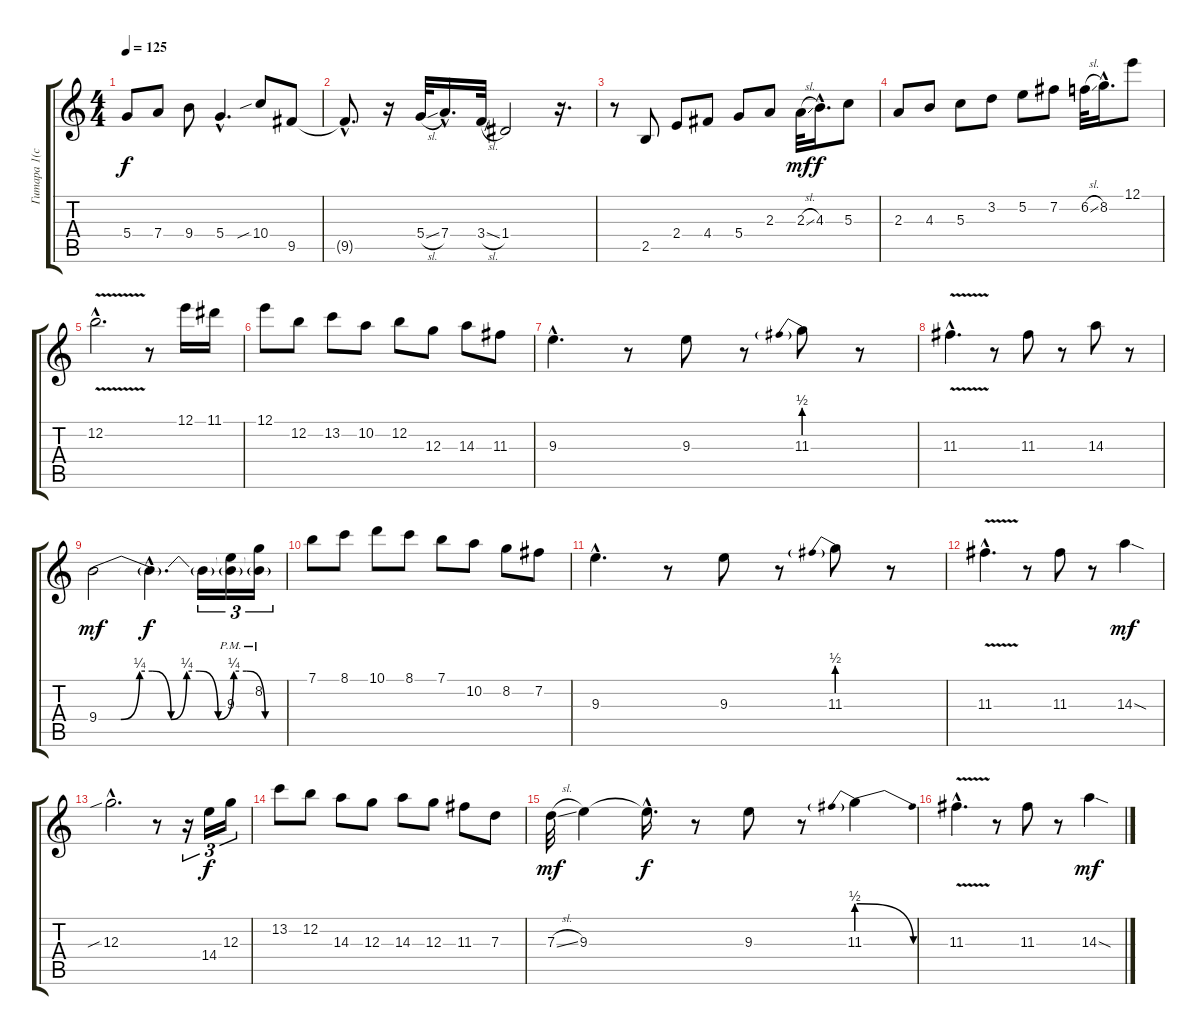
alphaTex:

\track ("Гитара 1(соло)" "Гитара 1(с") {instrument overdrivenguitar}
\staff {score tabs}
\tuning (E4 B3 G3 D3 A2 E2) {hide}
\ts (4 4)
\tempo 125
\clef g2
\ks c
5.4.8{dy f} 7.4.8 9.4.8 5.4{hac}.4{d} 10.4{sib}.8 9.5.8 |
9.5{hac t}.8{d} r.16 5.4{sl}.32 7.4{hac}.16{d} 3.4{sl}.32 1.4.2 r.16{d} |
r.8 2.5.8 2.4.8 4.4.8 5.4.8 2.3.8 2.3{sl}.32{dy mf} 4.3{hac}.16{d dy f} 5.3.8 |
2.3.8 4.3.8 5.3.8 3.2.8 5.2.8 7.2.8 6.2{sl}.32 8.2{hac}.16{d} 12.1.8 |
12.2{v hac}.2{d} r.8 12.1.16 11.1.16 |
12.1.8 12.2.8 13.2.8 10.2.8 12.2.8 12.3.8 14.3.8 11.3.8 |
9.3{hac}.4{d} r.8 9.3.8 r.8 11.3{be (prebend 0 2 60 2)}.8 r.8 |
11.3{v hac}.4{d} r.8 11.3.8 r.8 14.3.8 r.8 |
9.4{be (custom 0 0 7 0 13 1 17 1 23 0 28 1 32 1 38 0 43 1 47 1 53 0 60 0)}.2{dy mf} 9.4{hac t}.4{d dy f} 9.4{t}.16{tu (3 2)} (9.3{pm} 9.4{t}).16{tu (3 2)} (8.2{pm} 9.4{t}).16{tu (3 2)} |
7.1.8 8.1.8 10.1.8 8.1.8 7.1.8 10.2.8 8.2.8 7.2.8 |
9.3{hac}.4{d} r.8 9.3.8 r.8 11.3{be (prebend 0 2 60 2)}.8 r.8 |
11.3{v hac}.4{d} r.8 11.3.8 r.8 14.3{sod}.4{dy mf} |
12.3{sib hac}.2{d} r.8 r.16{tu (3 2)} 14.4.16{tu (3 2) dy f} 12.3.16{tu (3 2)} |
13.2.8 12.2.8 14.3.8 12.3.8 14.3.8 12.3.8 11.3.8 7.3.8 |
7.3{sl}.32{dy mf} 9.3.4 9.3{hac t}.16{d dy f} r.8 9.3.8 r.8 11.3{be (prebendrelease 0 2 60 0)}.4 |
11.3{v hac}.4{d} r.8 11.3.8 r.8 14.3{sod}.4{dy mf}
